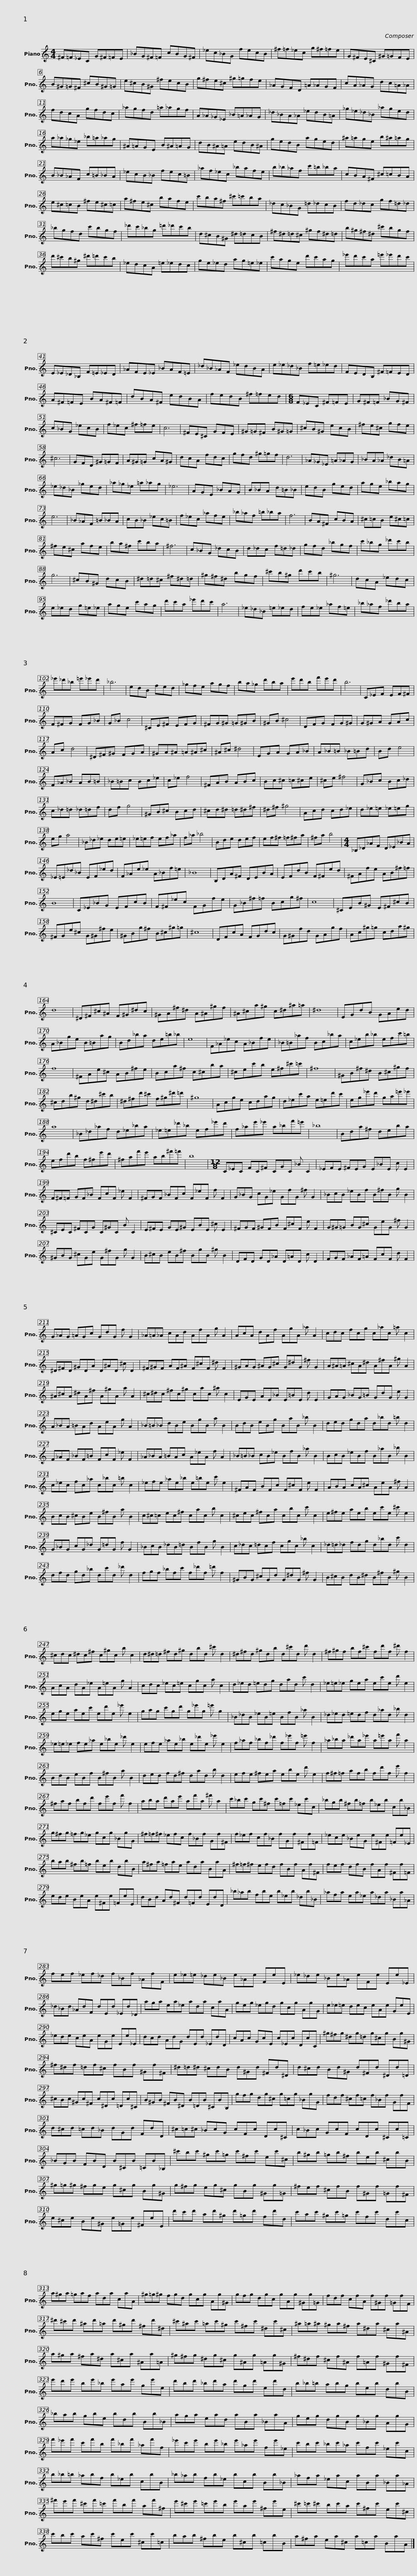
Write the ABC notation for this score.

X:1
L:1/8
M:4/4
I:linebreak $
K:C
V:1 treble
V:1
 ^F=F_EC G^F=FE | _BG^F=F cBG^F | _ec_BG fecB | ^f=f_ec g^f=fe |$ G^FE^C ^G=GFE | %5
 B^G=G^F ^cB^G=G | e^cB^G ^fecB | g^fe^c ^g=gfe |$ _AGFD =A_AGF | cA_AG dc=A_A | %10
 fdcA gfdc | _agfd =a_agf |$ A_A_G_E _B=A_AG | _d_BA_A _edB=A | _g_e_d_B _aged | %15
 a_a_g_e _b=a_ag |$ ^A=AGE B^A=AG | dB^A=A edB^A | gedB aged | ^a=age b^a=ag |$ %20
 B_B_AF c=B_BA | _ecB_B fec=B | _af_ec _bafe | b_b_af c'=b_ba |$ cBA^F ^c=cBA | %25
 e^c=cB ^fe^c=c | a^fe^c bafe | c'ba^f ^c'=c'ba |$ _dc_BG =d_dcB | fd_dc gf=d_d | %30
 _bgfd c'bgf | _d'c'_bg =d'_d'c'b |$ d^cB^G ^d=dcB | ^f^d=d^c ^gf^d=d | b^g^f^d ^c'bgf | %35
 d'^c'b^g ^d'=d'c'b |$ _edcA =e_edc | ge_ed ag=e_e | c'age d'c'ag | _e'd'c'a =e'_e'd'c' |$ %40
 E_E_D_B, F=E_ED | _AFE_E _BAF=E | _d_B_AF _edBA | e_e_d_B f=e_ed |$ FEDB, ^F=FED | %45
 A^F=FE BA^F=F | dBA^F edBA | fedB ^f=fed |$[M:6/8] F_EC ^F=FE | G^F=F _BG^F | %50
 c_BG _ecB | f_ec ^f=fe | c6 |$ ^FE^C GFE | ^G=G^F B^G=G | %55
 ^cB^G ecB | ^fe^c gfe | ^c6 |$ GFD ^G=GF | A^G=G cA^G | %60
 dcA fdc | gfd ^g=gf | d6 |$ _A_G_E =A_AG | _BA_A _dB=A | %65
 _e_d_B _ged | _a_g_e =a_ag | _e6 |$ AGE _BAG | B_BA d=B_B | %70
 edB ged | age _bag | e6 |$ _B_AF =B_BA | cB_B _ec=B | %75
 f_ec _afe | _b_af =b_ba | f6 |$ BA^F cBA | ^c=cB e^c=c | %80
 ^fe^c afe | ba^f c'ba | ^f6 |$ c_BG _dcB | d_dc f=d_d | %85
 gfd _bgf | c'_bg _d'c'b | g6 |$ ^cB^G dcB | ^d=d^c ^f^d=d | %90
 ^g^f^d bgf | ^c'b^g d'c'b | ^g6 |$ dcA _edc | e_ed g=e_e | %95
 age c'ag | d'c'a _e'd'c' | a6 |$ _e_d_B =e_ed | fe_e _af=e | %100
 _b_af _d'ba | _e'_d'_b =e'_e'd' | _b6 |$ edB fed | _gfe agf | %105
 ba_g d'ba | e'd'b f'e'd' | b6 |$ C_EF EF^F | F^FG FG_B | %110
 G_B c4 | ^CE^F EFG | ^FG^G =G^GB | ^GB ^c4 | DFG FG^G | %115
 G^GA GAc | Ac d4 |$ ^D^F^G FGA | ^GA^A =A^A^c | ^A^c ^d4 | %120
 EGA GA_B | A_B=B _B=Bd | Bd e4 | F_A_B AB=B | _B=Bc Bc_e |$ %125
 c_e f4 | ^FAB ABc | Bc^c =c^ce | ^ce ^f4 | G_Bc Bc_d | %130
 c_d=d _d=df | df g4 | ^GB^c Bcd | ^cd^d =d^d^f |$ ^d^f ^g4 | %135
 Acd cd_e | d_e=e _e=eg | eg a4 | _B_d_e de=e | _e=ef ef_a | %140
 f_a _b4 | Bde def | ef^f =f^fa |$ ^fa b4 |[M:4/4] _B,_D_AF D_E_BA | %145
 _E=E_d_B EF_ed | F_Ae_e A_Bf=e | _B8 | B,DA^F DEBA |$ EFdB F^Fed | %150
 ^FAfe AB^f=f | B8 | C_E_BG EFcB | F^F_ec FGfe | G_B^f=f Bcg^f | %155
 c8 |$ ^CEB^G E^F^cB | ^FGe^c G^G^fe | ^GBg^f B^c^g=g | ^c8 | %160
 DFcA FGdc | G^Gfd GAgf |$ Ac^g=g cda^g | d8 | ^D^F^c^A F^G^dc | %165
 ^GA^f^d A^A^gf | ^A^ca^g c^d^a=a | ^d8 |$ EGdB GAed | A_Bge B=Bag | %170
 Bd_ba de=b_b | e8 | F_A_ec A_Bfe | _B=B_af Bc_ba |$ c_eb_b efc'=b | %175
 f8 | ^FAe^c AB^fe | Bca^f c^cba | ^cec'b e^f^c'=c' | ^f8 |$ %180
 ^GB^f^d B^c^gf | ^cdb^g d^d^c'b | ^d^fd'^c' f^g^d'=d' | ^g8 | Acge cdag |$ %185
 d_ec'a e=ed'c' | eg_e'd' ga=e'_e' | a8 | _B_d_af d_e_ba | _e=e_d'_b ef_e'd' |$ %190
 f_ae'_e' a_bf'=e' | _b8 | Bda^f deba | efd'b f^fe'd' | ^faf'e' ab^f'=f' | %195
 b8 |$[M:12/8] C_EC FC^F CGC _B C2 | _EFE ^FEG E_BE c E2 | F^F=F GF_B FcF _e F2 |$ ^FGF _BFc F_eF f F2 | %200
 G_BG cG_e GfG ^f G2 | _BcB _eBf B^fB g B2 |$ ^CEC ^FCG C^GC B C2 | E^FE GE^G EBE ^c E2 | ^FGF ^GFB F^cF e F2 |$ %205
 G^G=G BG^c GeG ^f G2 | ^GBG ^cGe G^fG g G2 | B^cB eB^f BgB ^g B2 |$ DFD GD_A D=AD c D2 | FGF _AF=A FcF d F2 | %210
 G_AG =AGc GdG f G2 |$ _A=A_A cAd AfA g A2 | AcA dAf AgA _a A2 | cdc fcg c_ac =a c2 |$ ^D^FD ^GDA D^AD ^c D2 | %215
 ^F^GF AF^A F^cF ^d F2 | ^GAG ^AG^c G^dG ^f G2 |$ A^A=A ^cA^d A^fA ^g A2 | ^A^cA ^dA^f A^gA a A2 | ^c^dc ^fc^g cac ^a c2 |$ %220
 EGE AE_B E=BE d E2 | GAG _BG=B GdG e G2 | A_BA =BAd AeA g A2 |$ _B=B_B dBe BgB a B2 | BdB eBg BaB _b B2 | %225
 ded gda d_bd =b d2 |$ F_AF _BF=B FcF _e F2 | _A_BA =BAc A_eA f A2 | _B=B_B cB_e BfB _a B2 |$ BcB _eBf B_aB _b B2 | %230
 c_ec fc_a c_bc =b c2 | _efe _ae_b e=be c' e2 |$ ^FAF BFc F^cF e F2 | ABA cA^c AeA ^f A2 | BcB ^cBe B^fB a B2 |$ %235
 c^c=c ec^f cac b c2 | ^cec ^fca cbc c' c2 | e^fe aeb ec'e ^c' e2 |$ G_BG cG_d G=dG f G2 | _BcB _dB=d BfB g B2 | %240
 c_dc =dcf cgc _b c2 |$ _d=d_d fdg d_bd c' d2 | dfd gd_b dc'd _d' d2 | fgf _bfc' f_d'f =d' f2 |$ ^GBG ^cGd G^dG ^f G2 | %245
 B^cB dB^d B^fB ^g B2 | ^cdc ^dc^f c^gc b c2 |$ d^d=d ^fd^g dbd ^c' d2 | ^d^fd ^gdb d^c'd d' d2 | ^f^gf bf^c' fd'f ^d' f2 |$ %250
 AcA dA_e A=eA g A2 | cdc _ec=e cgc a c2 | d_ed =edg dad c' d2 |$ _e=e_e gea ec'e d' e2 | ege aec' ed'e _e' e2 | %255
 gag c'gd' g_e'g =e' g2 |$ _B_dB _eB=e BfB _a B2 | _d_ed =edf d_ad _b d2 | _e=e_e fe_a e_be _d' e2 |$ efe _ae_b e_d'e _e' e2 | %260
 f_af _bf_d' f_e'f =e' f2 | _a_ba _d'a_e' a=e'a f' a2 |$ BdB eBf B^fB a B2 | ded fd^f dad b d2 | efe ^fea ebe d' e2 |$ %265
 f^f=f afb fd'f e' f2 | ^faf bfd' fe'f f' f2 | aba d'ae' af'a ^f' a2 |$ c'_bc' gc'^f c'=fc' _ec'c | _bgb ^fb=f b_eb cb_B | %270
 g^fg =fg_e gcg _BgG |$ ^f=f^f _efc f_Bf Gf^F | f_ef cf_B fGf ^Ff=F | _ece _BeG e^Fe =Fe_E |$ bab ^fb=f beb dbB | %275
 a^fa =fae ada BaA | ^f=f^f efd fBf Af^F |$ fef dfB fAf ^Ff=F | ede BeA e^Fe =FeE | dBd Ad^F d=Fd EdD |$ %280
 _b_ab fbe b_eb _db_B | _afa ea_e a_da _Ba_A | fef _ef_d f_Bf _AfF |$ e_e=e _de_B e_Ae FeE | _e_de _Be_A eFe Ee_E | %285
 _d_Bd _AdF dEd _Ed_D |$ aga ea_e ada caA | geg _egd gcg AgG | e_e=e dec eAe GeE |$ _ede ceA eGe Ee_E | %290
 dcd AdG dEd _EdD | cAc GcE c_Ec DcC |$ ^g^fg ^dg=d g^cg Bg^G | ^f^df =df^c fBf ^Gf^F | ^d=d^d ^cdB d^Gd ^Fd^D |$ %295
 d^cd Bd^G d^Fd ^Dd=D | ^cBc ^Gc^F c^Dc =Dc^C | B^GB ^FB^D B=DB ^CBB, |$ gfg dg^c g=cg _BgG | fdf ^cf=c f_Bf GfF | %300
 d^cd =cd_B dGd FdD |$ ^c=c^c _BcG cFc Dc^C | c_Bc GcF cDc ^Cc=C | _BGB FBD B^CB =CB_B, |$ ^c'bc' ^gc'=g c'^fc' ec'^c | %305
 b^gb =gb^f beb ^cbB | ^g=g^g ^fge g^cg Bg^G |$ g^fg eg^c gBg ^Gg=G | ^fef ^cfB f^Gf =Gf^F | e^ce Be^G e=Ge ^FeE |$ %310
 d'c'd' ad'^g d'=gd' fd'd | c'ac' ^gc'=g c'fc' dc'c | a^ga =gaf ada caA |$ ^g=g^g fgd gcg Ag^G | gfg dgc gAg ^Gg=G | %315
 fdf cfA f^Gf =GfF |$ ^d'^c'd' ^ad'=a d'^gd' ^fd'^d | ^c'^ac' =ac'^g c'^fc' ^dc'^c | ^a=a^a ^ga^f a^da ^ca^A |$ a^ga ^fa^d a^ca ^Aa=A | %320
 ^g^fg ^dg^c g^Ag =Ag^G | ^f^df ^cf^A f=Af ^Gf^F |$ e'd'e' be'_b e'ae' ge'e | d'bd' _bd'a d'gd' ed'd | b_b=b abg beb dbB |$ %325
 _bab gbe bdb Bb_B | aga ead aBa _BaA | geg dgB g_Bg AgG |$ f'_e'f' c'f'b f'_bf' _af'f | _e'c'e' be'_b e'_ae' fe'_e |$ %330
 c'bc' _bc'_a c'fc' _ec'c |$ b_b=b _abf b_eb cbB | _b_ab fb_e bcb Bb_B | _afa _eac aBa _Ba_A |$ ^f'e'f' ^c'f'=c' f'bf' af'^f | %335
 e'^c'e' =c'e'b e'ae' ^fe'e |$ ^c'=c'^c' bc'a c'^fc' ec'^c |$ c'bc' ac'^f c'ec' ^cc'=c | bab ^fbe b^cb =cbB | a^fa ea^c a=ca BaA |] %340
